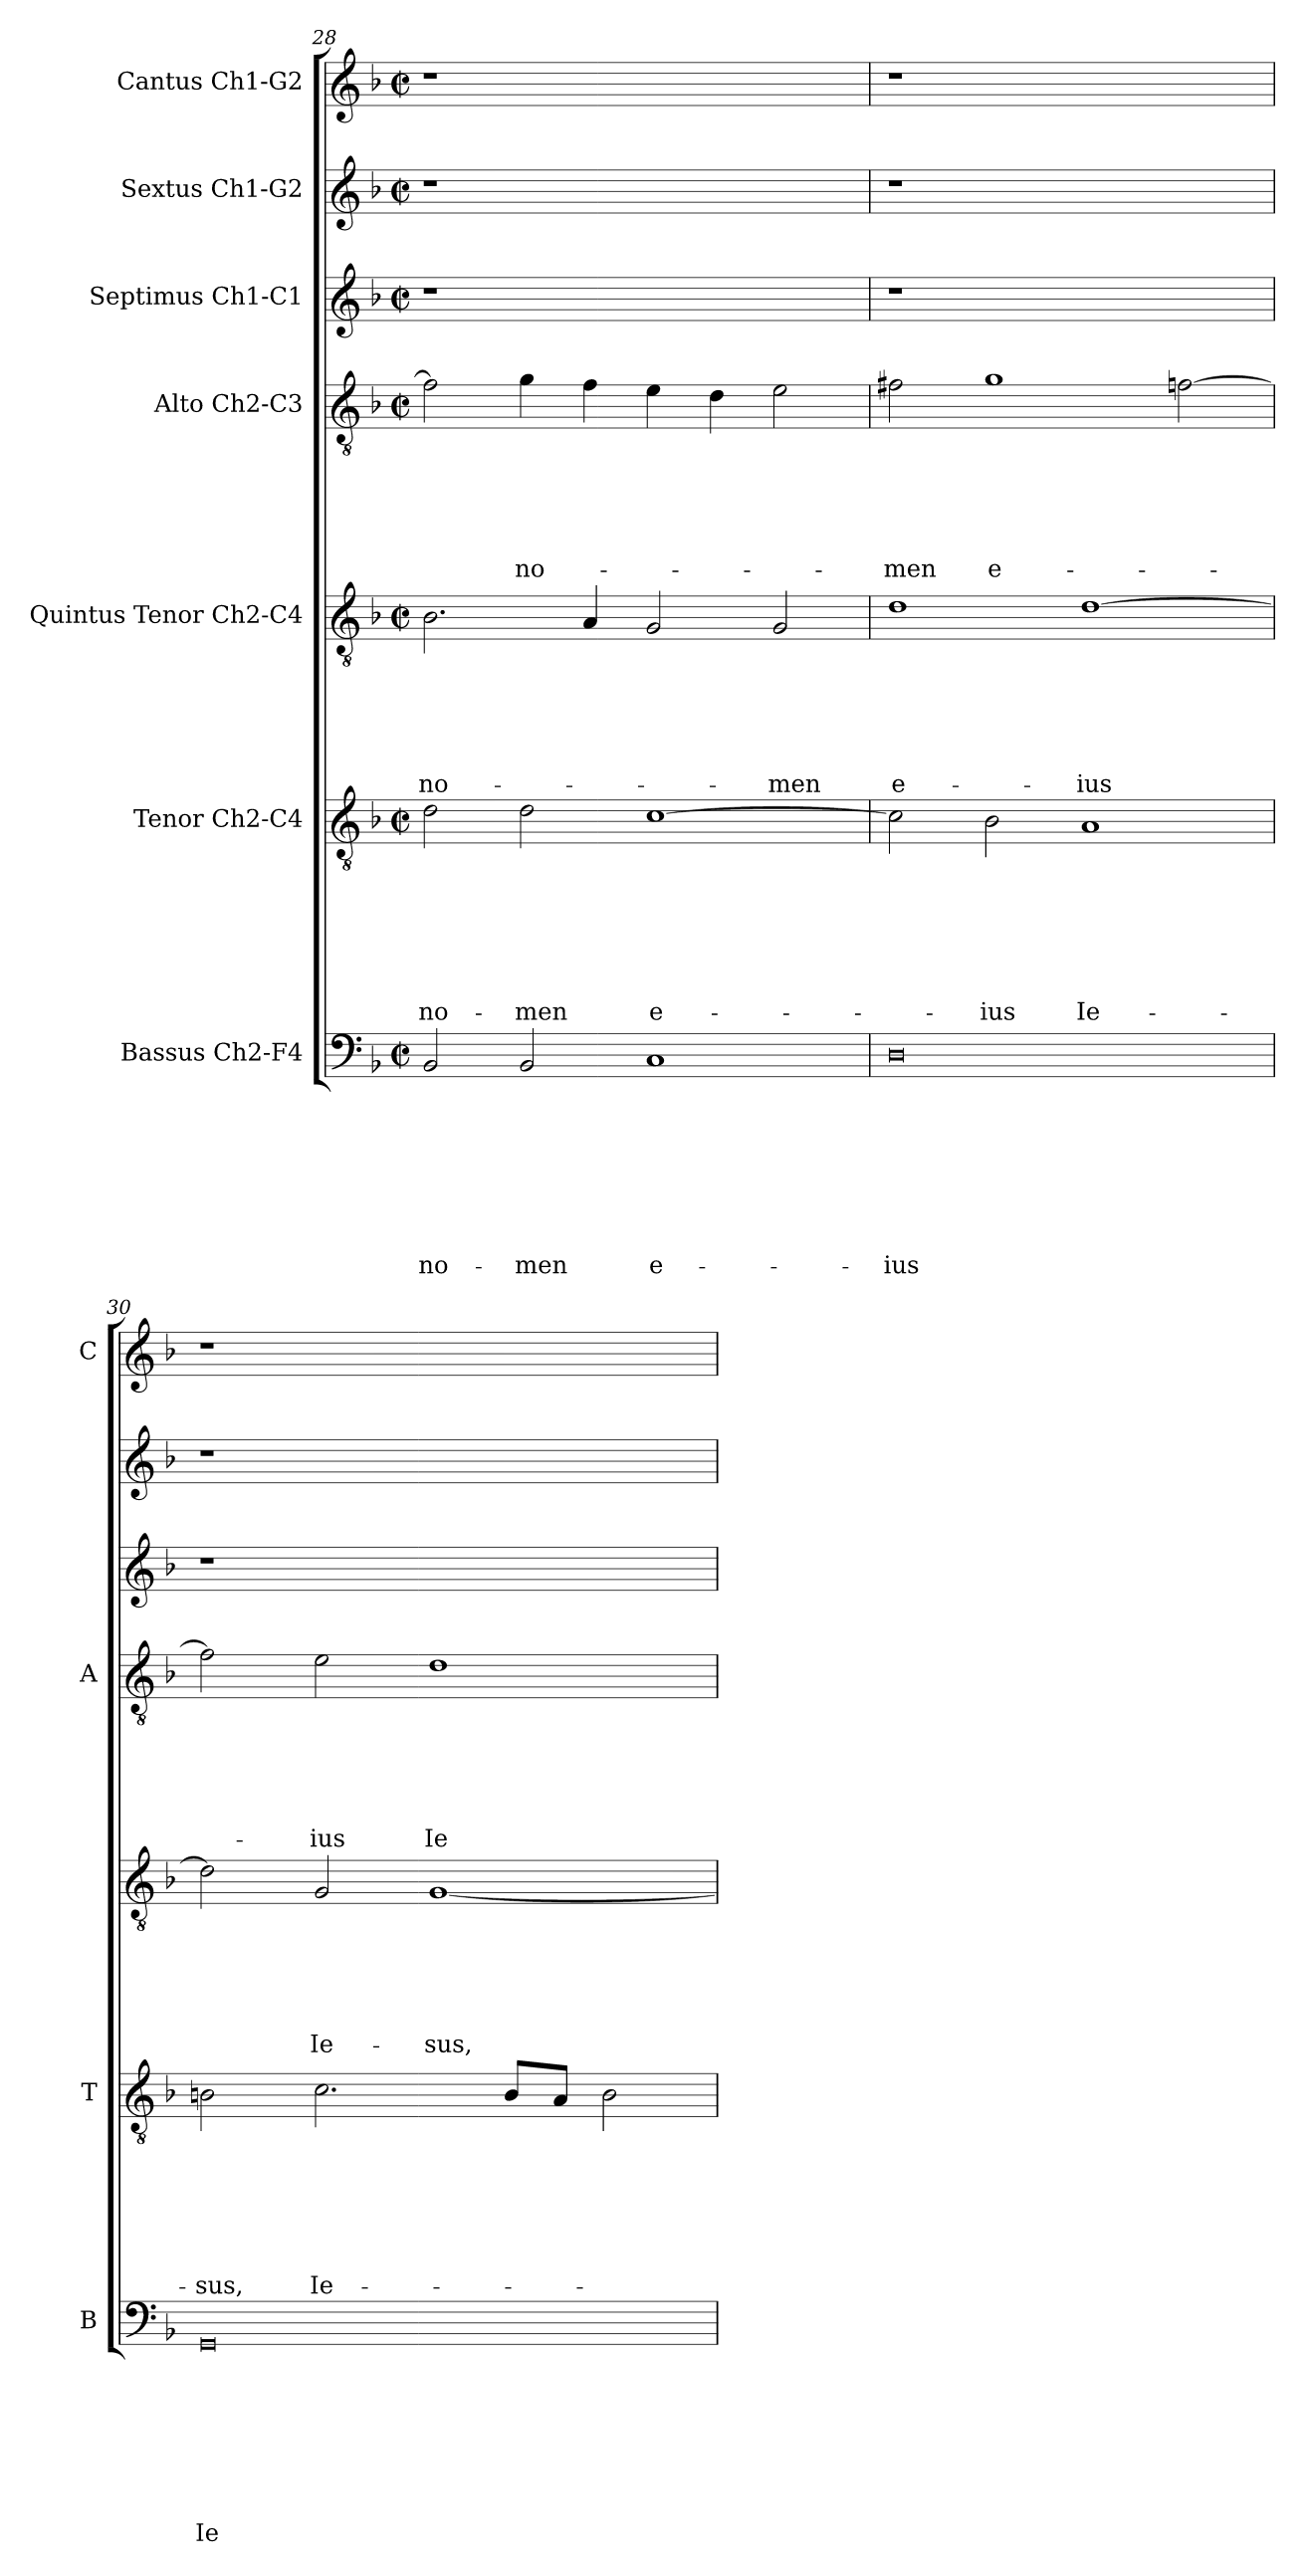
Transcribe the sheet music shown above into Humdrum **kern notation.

**kern	**text	**text	**text	**text	**text	**text	**text	**text	**kern	**text	**text	**text	**text	**text	**text	**text	**kern	**text	**text	**text	**text	**text	**text	**kern	**text	**text	**text	**text	**text	**text	**kern	**kern	**kern
*part7	*part7	*part7	*part7	*part7	*part7	*part7	*part7	*part7	*part6	*part6	*part6	*part6	*part6	*part6	*part6	*part6	*part5	*part5	*part5	*part5	*part5	*part5	*part5	*part4	*part4	*part4	*part4	*part4	*part4	*part4	*part3	*part2	*part1
*staff7	*staff7	*staff7	*staff7	*staff7	*staff7	*staff7	*staff7	*staff7	*staff6	*staff6	*staff6	*staff6	*staff6	*staff6	*staff6	*staff6	*staff5	*staff5	*staff5	*staff5	*staff5	*staff5	*staff5	*staff4	*staff4	*staff4	*staff4	*staff4	*staff4	*staff4	*staff3	*staff2	*staff1
*I"Bassus Ch2-F4	*	*	*	*	*	*	*	*	*I"Tenor Ch2-C4	*	*	*	*	*	*	*	*I"Quintus Tenor Ch2-C4	*	*	*	*	*	*	*I"Alto Ch2-C3	*	*	*	*	*	*	*I"Septimus Ch1-C1	*I"Sextus Ch1-G2	*I"Cantus Ch1-G2
*I'B	*	*	*	*	*	*	*	*	*I'T	*	*	*	*	*	*	*	*	*	*	*	*	*	*	*I'A	*	*	*	*	*	*	*	*	*I'C
*clefF4	*	*	*	*	*	*	*	*	*clefGv2	*	*	*	*	*	*	*	*clefGv2	*	*	*	*	*	*	*clefGv2	*	*	*	*	*	*	*clefG2	*clefG2	*clefG2
*k[b-]	*	*	*	*	*	*	*	*	*k[b-]	*	*	*	*	*	*	*	*k[b-]	*	*	*	*	*	*	*k[b-]	*	*	*	*	*	*	*k[b-]	*k[b-]	*k[b-]
*F:	*	*	*	*	*	*	*	*	*F:	*	*	*	*	*	*	*	*F:	*	*	*	*	*	*	*F:	*	*	*	*	*	*	*F:	*F:	*F:
*M2/2	*	*	*	*	*	*	*	*	*M2/2	*	*	*	*	*	*	*	*M2/2	*	*	*	*	*	*	*M2/2	*	*	*	*	*	*	*M2/2	*M2/2	*M2/2
*met(c|)	*	*	*	*	*	*	*	*	*met(c|)	*	*	*	*	*	*	*	*met(c|)	*	*	*	*	*	*	*met(c|)	*	*	*	*	*	*	*met(c|)	*met(c|)	*met(c|)
=28	=28	=28	=28	=28	=28	=28	=28	=28	=28	=28	=28	=28	=28	=28	=28	=28	=28	=28	=28	=28	=28	=28	=28	=28	=28	=28	=28	=28	=28	=28	=28	=28	=28
!	!	!	!	!	!	!	!	!LO:LY:b	!	!	!	!	!	!	!	!LO:LY:b	!	!	!	!	!	!	!LO:LY:b	!	!	!	!	!	!	!	!	!	!
2BB-/	.	.	.	.	.	.	.	no-	2d\	.	.	.	.	.	.	no-	2.B-\	.	.	.	.	.	no-	2f\]	.	.	.	.	.	.	1r	1r	1r
!	!	!	!	!	!	!	!	!LO:LY:b	!	!	!	!	!	!	!	!LO:LY:b	!	!	!	!	!	!	!	!	!	!	!	!	!	!LO:LY:b	!	!	!
2BB-/	.	.	.	.	.	.	.	-men	2d\	.	.	.	.	.	.	-men	.	.	.	.	.	.	.	4g\	.	.	.	.	.	no-	.	.	.
.	.	.	.	.	.	.	.	.	.	.	.	.	.	.	.	.	4A/	.	.	.	.	.	.	4f\	.	.	.	.	.	.	.	.	.
!	!	!	!	!	!	!	!	!LO:LY:b	!	!	!	!	!	!	!	!LO:LY:b	!	!	!	!	!	!	!	!	!	!	!	!	!	!	!	!	!
1C	.	.	.	.	.	.	.	e-	[1c	.	.	.	.	.	.	e-	2G/	.	.	.	.	.	.	4e\	.	.	.	.	.	.	1ryy	1ryy	1ryy
.	.	.	.	.	.	.	.	.	.	.	.	.	.	.	.	.	.	.	.	.	.	.	.	4d\	.	.	.	.	.	.	.	.	.
!	!	!	!	!	!	!	!	!	!	!	!	!	!	!	!	!	!	!	!	!	!	!	!LO:LY:b	!	!	!	!	!	!	!	!	!	!
.	.	.	.	.	.	.	.	.	.	.	.	.	.	.	.	.	2G/	.	.	.	.	.	-men	2e\	.	.	.	.	.	.	.	.	.
!!LO:PB:g=z
=29	=29	=29	=29	=29	=29	=29	=29	=29	=29	=29	=29	=29	=29	=29	=29	=29	=29	=29	=29	=29	=29	=29	=29	=29	=29	=29	=29	=29	=29	=29	=29	=29	=29
!	!	!	!	!	!	!	!	!LO:LY:b	!	!	!	!	!	!	!	!	!	!	!	!	!	!	!LO:LY:b	!	!	!	!	!	!	!LO:LY:b	!	!	!
0D	.	.	.	.	.	.	.	-ius	2c\]	.	.	.	.	.	.	.	1d	.	.	.	.	.	e-	2f#X\	.	.	.	.	.	-men	1r	1r	1r
!	!	!	!	!	!	!	!	!	!	!	!	!	!	!	!	!LO:LY:b	!	!	!	!	!	!	!	!	!	!	!	!	!	!LO:LY:b	!	!	!
.	.	.	.	.	.	.	.	.	2B-\	.	.	.	.	.	.	-ius	.	.	.	.	.	.	.	1g	.	.	.	.	.	e-	.	.	.
!	!	!	!	!	!	!	!	!	!	!	!	!	!	!	!	!LO:LY:b	!	!	!	!	!	!	!LO:LY:b	!	!	!	!	!	!	!	!	!	!
.	.	.	.	.	.	.	.	.	1A	.	.	.	.	.	.	Ie-	[1d	.	.	.	.	.	-ius	.	.	.	.	.	.	.	1ryy	1ryy	1ryy
.	.	.	.	.	.	.	.	.	.	.	.	.	.	.	.	.	.	.	.	.	.	.	.	[2fn\	.	.	.	.	.	.	.	.	.
=30	=30	=30	=30	=30	=30	=30	=30	=30	=30	=30	=30	=30	=30	=30	=30	=30	=30	=30	=30	=30	=30	=30	=30	=30	=30	=30	=30	=30	=30	=30	=30	=30	=30
!	!	!	!	!	!	!	!	!LO:LY:b	!	!	!	!	!	!	!	!LO:LY:b	!	!	!	!	!	!	!	!	!	!	!	!	!	!	!	!	!
0GG	.	.	.	.	.	.	.	Ie-	2Bn\	.	.	.	.	.	.	-sus,	2d\]	.	.	.	.	.	.	2f\]	.	.	.	.	.	.	1r	1r	1r
!	!	!	!	!	!	!	!	!	!	!	!	!	!	!	!	!LO:LY:b	!	!	!	!	!	!	!LO:LY:b	!	!	!	!	!	!	!LO:LY:b	!	!	!
.	.	.	.	.	.	.	.	.	2.c\	.	.	.	.	.	.	Ie-	2G/	.	.	.	.	.	Ie-	2e\	.	.	.	.	.	-ius	.	.	.
!	!	!	!	!	!	!	!	!	!	!	!	!	!	!	!	!	!	!	!	!	!	!	!LO:LY:b	!	!	!	!	!	!	!LO:LY:b	!	!	!
.	.	.	.	.	.	.	.	.	.	.	.	.	.	.	.	.	[1G	.	.	.	.	.	-sus,	1d	.	.	.	.	.	Ie-	1ryy	1ryy	1ryy
.	.	.	.	.	.	.	.	.	8B/L	.	.	.	.	.	.	.	.	.	.	.	.	.	.	.	.	.	.	.	.	.	.	.	.
.	.	.	.	.	.	.	.	.	8A/J	.	.	.	.	.	.	.	.	.	.	.	.	.	.	.	.	.	.	.	.	.	.	.	.
.	.	.	.	.	.	.	.	.	2B\	.	.	.	.	.	.	.	.	.	.	.	.	.	.	.	.	.	.	.	.	.	.	.	.
=	=	=	=	=	=	=	=	=	=	=	=	=	=	=	=	=	=	=	=	=	=	=	=	=	=	=	=	=	=	=	=	=	=
*-	*-	*-	*-	*-	*-	*-	*-	*-	*-	*-	*-	*-	*-	*-	*-	*-	*-	*-	*-	*-	*-	*-	*-	*-	*-	*-	*-	*-	*-	*-	*-	*-	*-
